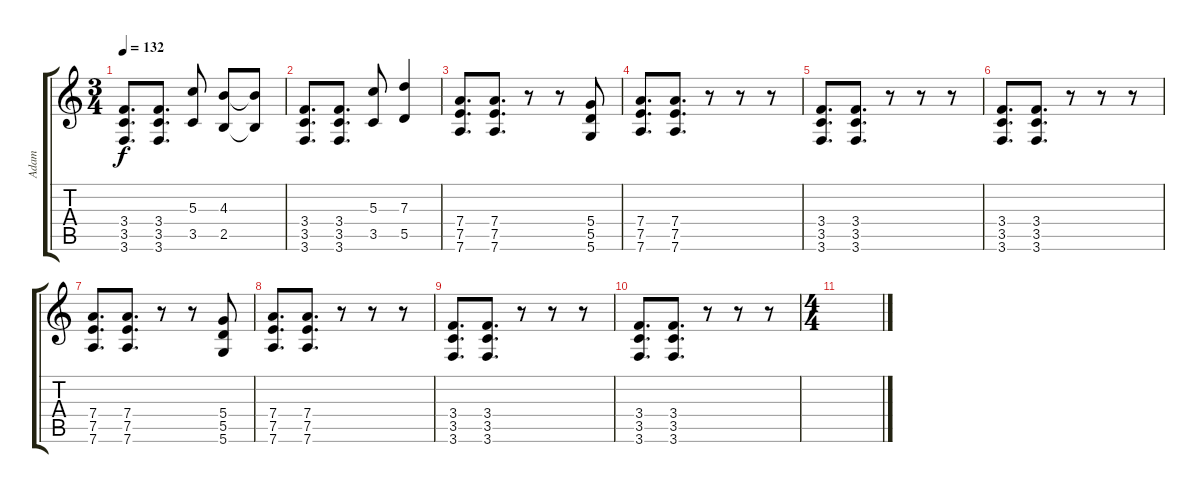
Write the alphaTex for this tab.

\track ("Adam" "Adam") {instrument distortionguitar}
\staff {score tabs}
\tuning (E4 B3 G3 D3 A2 D2) {hide}
\ts (3 4)
\tempo 132
\clef g2
\ks c
(3.4 3.5 3.6).8{d dy f} (3.4 3.5 3.6).8{d} (5.3 3.5).8 (4.3 2.5).8 (4.3{t} 2.5{t}).8 |
(3.4 3.5 3.6).8{d} (3.4 3.5 3.6).8{d} (5.3 3.5).8 (7.3 5.5).4 |
(7.4 7.5 7.6).8{d} (7.4 7.5 7.6).8{d} r.8 r.8 (5.4 5.5 5.6).8 |
(7.4 7.5 7.6).8{d} (7.4 7.5 7.6).8{d} r.8 r.8 r.8 |
(3.4 3.5 3.6).8{d} (3.4 3.5 3.6).8{d} r.8 r.8 r.8 |
(3.4 3.5 3.6).8{d} (3.4 3.5 3.6).8{d} r.8 r.8 r.8 |
(7.4 7.5 7.6).8{d} (7.4 7.5 7.6).8{d} r.8 r.8 (5.4 5.5 5.6).8 |
(7.4 7.5 7.6).8{d} (7.4 7.5 7.6).8{d} r.8 r.8 r.8 |
(3.4 3.5 3.6).8{d} (3.4 3.5 3.6).8{d} r.8 r.8 r.8 |
(3.4 3.5 3.6).8{d} (3.4 3.5 3.6).8{d} r.8 r.8 r.8 |
\ts (4 4)
